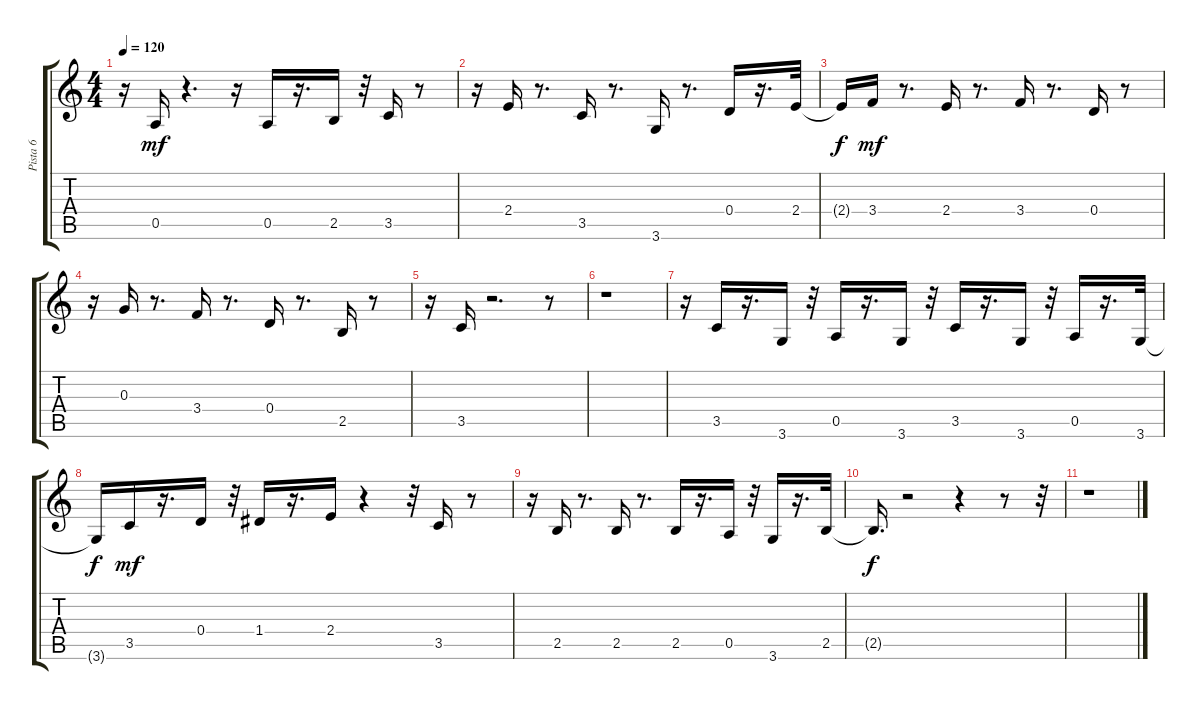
\track ("Pista 6" "Pista 6") {instrument electricguitarmuted}
\staff {score tabs}
\tuning (E4 B3 G3 D3 A2 E2) {hide}
\ts (4 4)
\tempo 120
\clef g2
\ks c
r.16{dy mf} 0.5.16 r.4{d} r.16 0.5.16 r.16{d} 2.5.16 r.32 3.5.16 r.8 |
r.16 2.4.16 r.8{d} 3.5.16 r.8{d} 3.6.16 r.8{d} 0.4.16 r.16{d} 2.4.32 |
2.4{t}.16{dy f} 3.4.16{dy mf} r.8{d} 2.4.16 r.8{d} 3.4.16 r.8{d} 0.4.16 r.8 |
r.16 0.3.16 r.8{d} 3.4.16 r.8{d} 0.4.16 r.8{d} 2.5.16 r.8 |
r.16 3.5.16 r.2{d} r.8 |
r.1 |
r.16 3.5.16{volume 16} r.16{d} 3.6.16{volume 15} r.32 0.5.16{volume 15} r.16{d} 3.6.16{volume 14} r.32 3.5.16{volume 14} r.16{d} 3.6.16{volume 13} r.32 0.5.16{volume 13} r.16{d} 3.6.32{volume 12} |
3.6{t}.16{dy f} 3.5.16{dy mf volume 12} r.16{d} 0.4.16{volume 11} r.32 1.4.16{volume 11} r.16{d} 2.4.16{volume 10} r.4 r.32 3.5.16{volume 9} r.8 |
r.16 2.5.16{volume 8} r.8{d} 2.5.16{volume 7} r.8{d} 2.5.16{volume 6} r.16{d} 0.5.16{volume 5} r.32 3.6.16{volume 5} r.16{d} 2.5.32{volume 4} |
2.5{t}.16{d dy f} r.2 r.4 r.8 r.32 |
r.1
